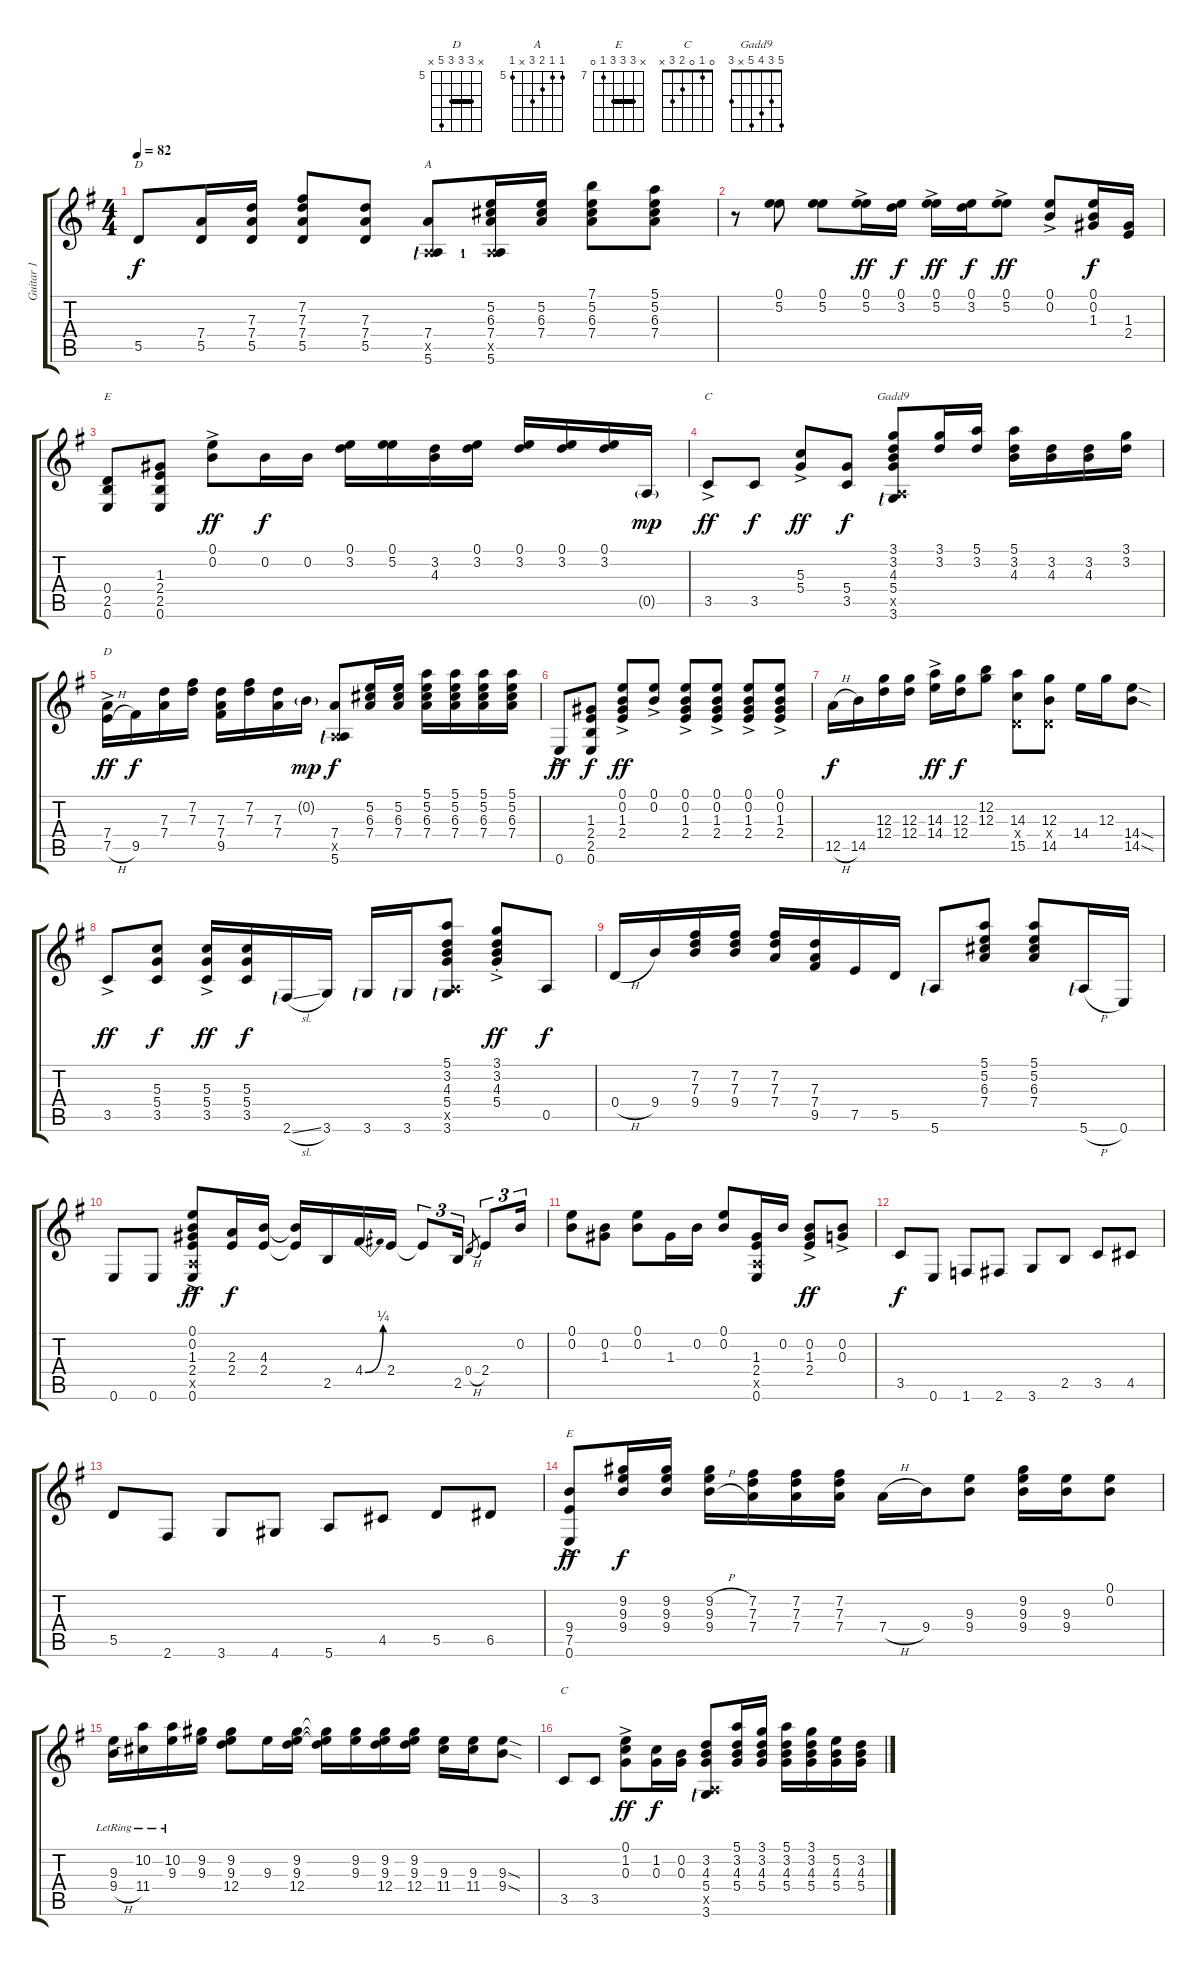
\track ("Guitar 1" "Guitar 1") {instrument electricguitarjazz}
\staff {score tabs}
\tuning (E4 B3 G3 D3 A2 E2) {hide}
\chord ("D" x 7 7 7 5 x) {firstfret 5 barre 7}
\chord ("A" 5 5 6 7 x 5) {firstfret 5}
\chord ("E" 0 0 1 2 2 0)
\chord ("C" x 5 5 5 3 x) {barre 5}
\chord ("Gadd9" 5 3 4 5 x 3)
\chord ("D" x 7 7 7 9 x) {firstfret 5 barre 7}
\chord ("E" x 9 9 9 7 0) {firstfret 7 barre 9}
\chord ("C" 0 1 0 2 3 x)
\ts (4 4)
\tempo 82
\clef g2
\ks g
5.5.8{ch "D" dy f} (7.4 5.5).16 (7.3 7.4 5.5).16 (7.2 7.3 7.4 5.5).8 (7.3 7.4 5.5).8 (7.4 0.5{x} 5.6{lf 1}).8{ch "A"} (5.2 6.3 7.4 0.5{x} 5.6{lf 2}).16 (5.2 6.3 7.4).16 (7.1 5.2 6.3 7.4).8 (5.1 5.2 6.3 7.4).8 |
r.8 (0.1 5.2).8 (0.1 5.2).8 (0.1{ac} 5.2{ac}).16{dy ff} (0.1 3.2).16{dy f} (0.1{ac} 5.2{ac}).16{dy ff} (0.1 3.2).16{dy f} (0.1{ac} 5.2{ac}).8{dy ff} (0.1{ac} 0.2{ac}).8 (0.1 0.2 1.3).16{dy f} (1.3 2.4).16 |
(0.4 2.5 0.6).8{ch "E"} (1.3 2.4 2.5 0.6).8 (0.1{ac} 0.2{ac}).8{dy ff} 0.2.16{dy f} 0.2.16 (0.1 3.2).16 (0.1 5.2).16 (3.2 4.3).16 (0.1 3.2).16 (0.1 3.2).16 (0.1 3.2).16 (0.1 3.2).16 0.5{g}.16{dy mp} |
3.5{ac}.8{ch "C" dy ff} 3.5.8{dy f} (5.3{ac} 5.4{ac}).8{dy ff} (5.4 3.5).8{dy f} (3.1 3.2 4.3 5.4 0.5{x} 3.6{lf 1}).8{ch "Gadd9"} (3.1 3.2).16 (5.1 3.2).16 (5.1 3.2 4.3).16 (3.2 4.3).16 (3.2 4.3).16 (3.1 3.2).16 |
(7.4{ac} 7.5{h ac}).16{ch "D" dy ff} 9.5.16{dy f} (7.3 7.4).16 (7.2 7.3).16 (7.3 7.4 9.5).16 (7.2 7.3).16 (7.3 7.4).16 0.2{g}.16{dy mp} (7.4 0.5{x} 5.6{lf 1}).8{dy f} (5.2 6.3 7.4).16 (5.2 6.3 7.4).16 (5.1 5.2 6.3 7.4).16 (5.1 5.2 6.3 7.4).16 (5.1 5.2 6.3 7.4).16 (5.1 5.2 6.3 7.4).16 |
0.6{ac}.8{dy ff} (1.3 2.4 2.5 0.6).8{dy f} (0.1{ac} 0.2{ac} 1.3{ac} 2.4{ac}).8{dy ff} (0.1{ac} 0.2{ac}).8 (0.1{ac} 0.2{ac} 1.3{ac} 2.4{ac}).8 (0.1{ac} 0.2{ac} 1.3{ac} 2.4{ac}).8 (0.1{ac} 0.2{ac} 1.3{ac} 2.4{ac}).8 (0.1{ac} 0.2{ac} 1.3{ac} 2.4{ac}).8 |
12.5{h}.16{dy f} 14.5.16 (12.3 12.4).16 (12.3 12.4).16 (14.3{ac} 14.4{ac}).16{dy ff} (12.3 12.4).16{dy f} (12.2 12.3).8 (14.3 0.4{x} 15.5).8 (12.3 0.4{x} 14.5).8 14.4.16 12.3.16 (14.4{sod} 14.5{sod}).8 |
3.5{ac}.8{dy ff} (5.3 5.4 3.5).8{dy f} (5.3{ac} 5.4{ac} 3.5{ac}).16{dy ff} (5.3 5.4 3.5).16{dy f} 2.6{sl lf 1}.16 3.6.16 3.6{lf 1}.16 3.6{lf 1}.16 (5.1 3.2 4.3 5.4 0.5{x} 3.6{lf 1}).8 (3.1{ac st} 3.2{ac st} 4.3{ac st} 5.4{ac st}).8{dy ff} 0.5.8{dy f} |
0.4{h}.16 9.4.16 (7.2 7.3 9.4).16 (7.2 7.3 9.4).16 (7.2 7.3 7.4).16 (7.3 7.4 9.5).16 7.5.16 5.5.16 5.6{lf 1}.8 (5.1 5.2 6.3 7.4).8 (5.1 5.2 6.3 7.4).8 5.6{h lf 1}.16 0.6.16 |
0.6.8 0.6.8 (0.1{ac} 0.2{ac} 1.3{ac} 2.4{ac} 0.5{ac x} 0.6{ac}).8{dy ff} (2.3 2.4).16{dy f} (4.3 2.4).16 (4.3{t} 2.4{t}).16 2.5.16 4.4{be (bend 0 0 60 1)}.16 2.4.16 2.4{t}.8{tu (3 2)} 2.5.16{tu (3 2)} 0.4{h}.8{gr} 2.4.8{tu (3 2)} 0.2.16{tu (3 2)} |
(0.1 0.2).8 (0.2 1.3).8 (0.1 0.2).8 1.3.16 0.2.16 (0.1 0.2).8 (1.3 2.4 0.5{x} 0.6).16 0.2.16 (0.2{ac} 1.3{ac} 2.4{ac}).8{dy ff} (0.2{ac} 0.3{ac}).8 |
3.5.8{dy f} 0.6.8 1.6.8 2.6.8 3.6.8 2.5.8 3.5.8 4.5.8 |
5.5.8 2.6.8 3.6.8 4.6.8 5.6.8 4.5.8 5.5.8 6.5.8 |
(9.4{ac} 7.5{ac} 0.6{ac}).8{ch "E" dy ff} (9.2 9.3 9.4).16{dy f} (9.2 9.3 9.4).16 (9.2{h} 9.3{h} 9.4{h}).16 (7.2 7.3 7.4).16 (7.2 7.3 7.4).16 (7.2 7.3 7.4).16 7.4{h}.16 9.4.16 (9.3 9.4).8 (9.2 9.3 9.4).16 (9.3 9.4).16 (0.1 0.2).8 |
(9.3{lr} 9.4{h lr}).16 (10.2{lr} 11.4{lr}).16 (10.2{lr} 9.3{lr}).16 (9.2 9.3).16 (9.2 9.3 12.4).8 9.3.16 (9.2 9.3 12.4).16 (9.2{t} 9.3{t} 12.4{t}).16 (9.2 9.3).16 (9.2 9.3 12.4).16 (9.2 9.3 12.4).16 (9.3 11.4).16 (9.3 11.4).16 (9.3{sod} 9.4{sod}).8 |
3.5.8{ch "C"} 3.5.8 (0.1{ac} 1.2{ac} 0.3{ac}).8{dy ff} (1.2 0.3).16{dy f} (0.2 0.3).16 (3.2 4.3 5.4 0.5{x} 3.6{lf 1}).8 (5.1 3.2 4.3 5.4).16 (3.1 3.2 4.3 5.4).16 (5.1 3.2 4.3 5.4).16 (3.1 3.2 4.3 5.4).16 (5.2 4.3 5.4).16 (3.2 4.3 5.4).16
